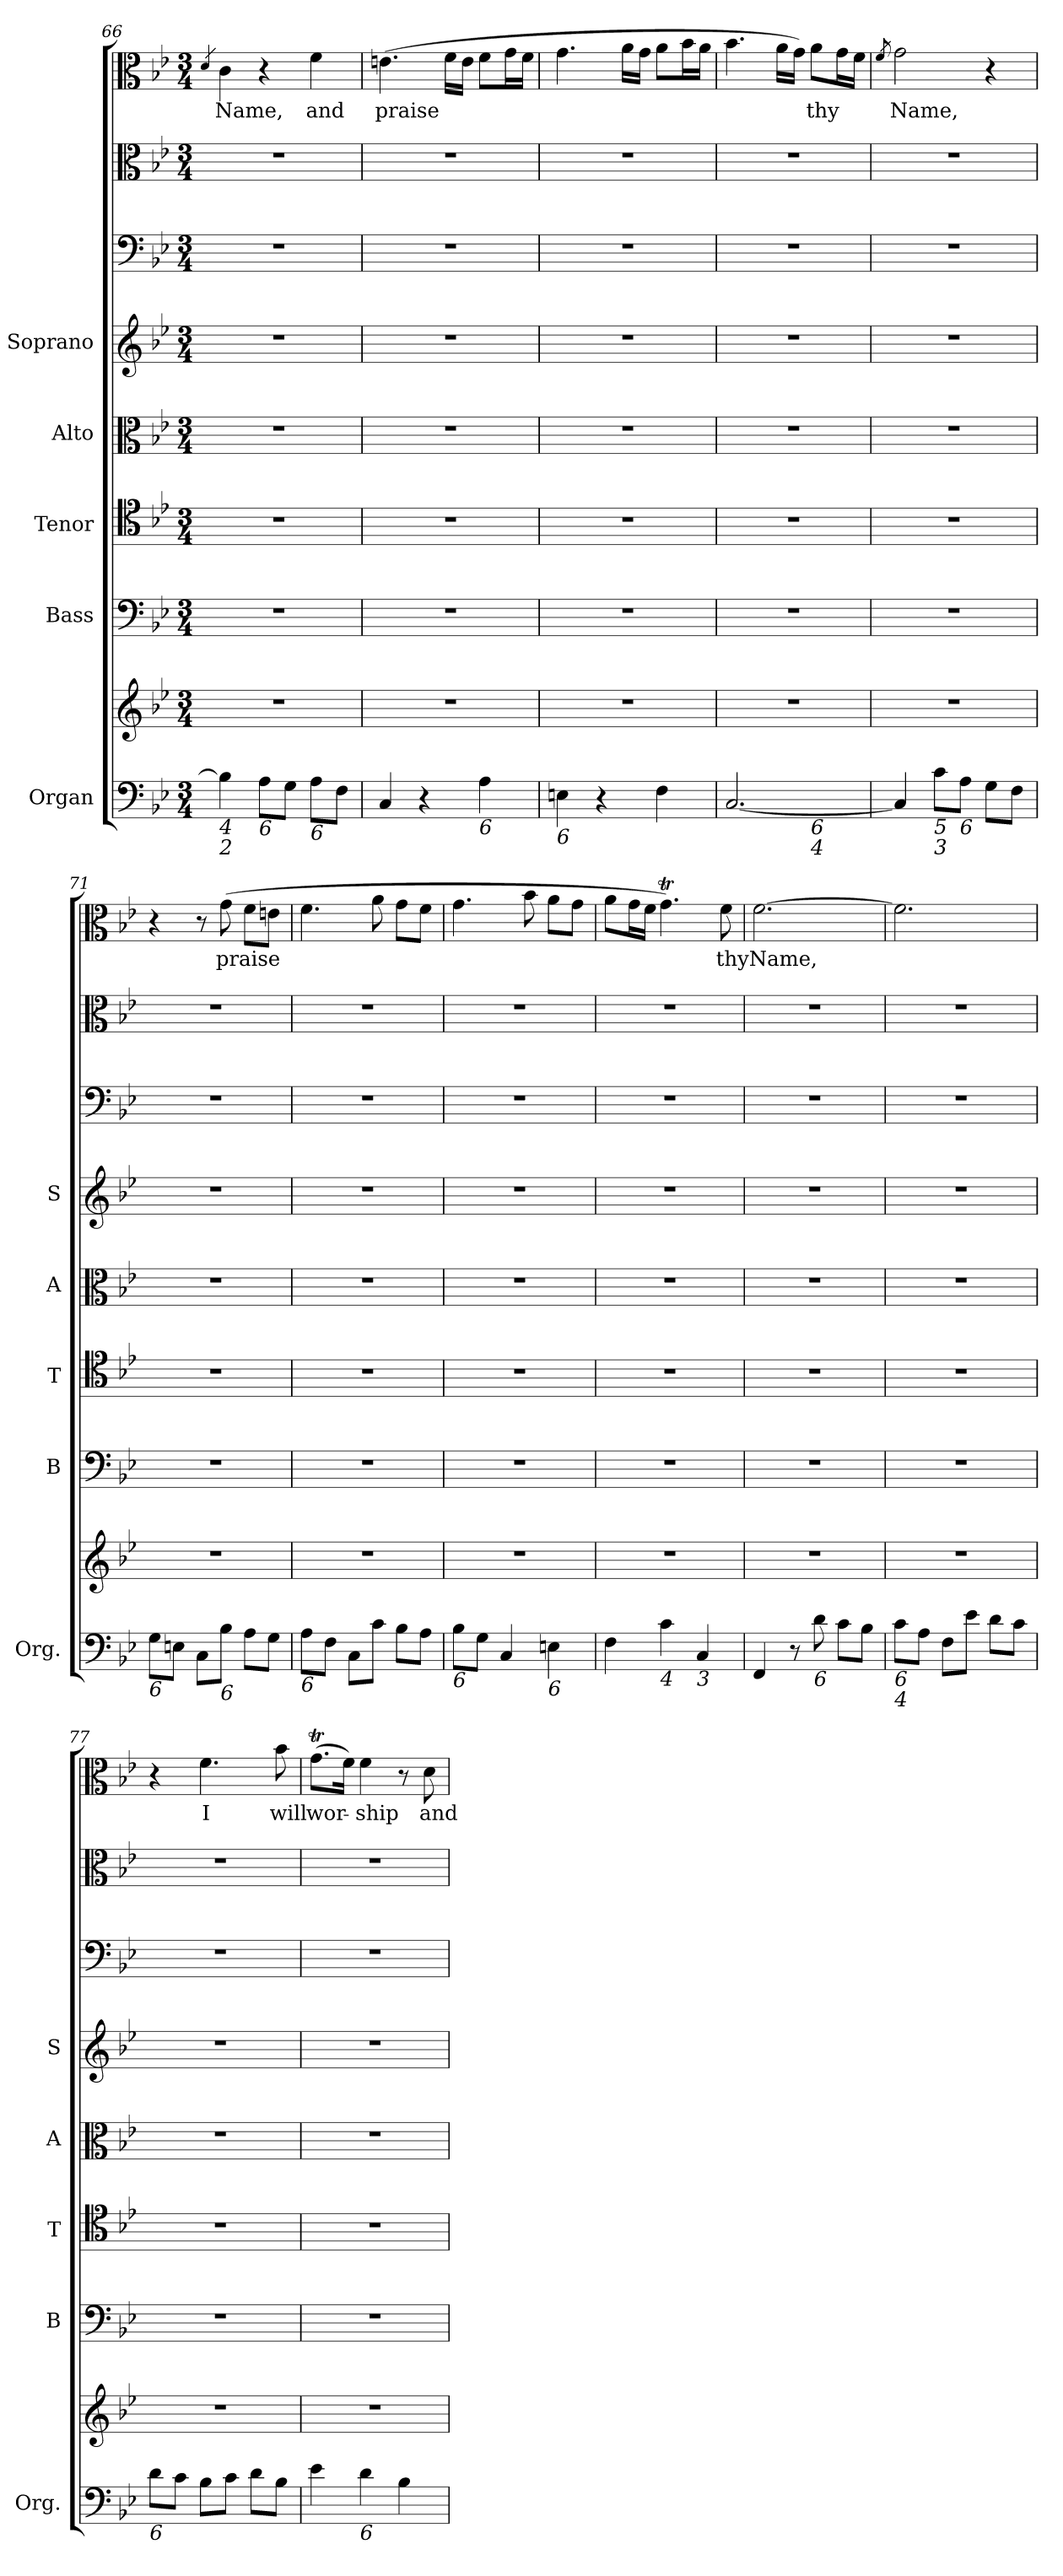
**kern	**kern	**kern	**kern	**kern	**kern	**kern	**kern	**kern	**text
*part8	*part8	*part7	*part6	*part5	*part4	*part3	*part2	*part1	*part1
*staff9	*staff8	*staff7	*staff6	*staff5	*staff4	*staff3	*staff2	*staff1	*staff1
*I"Organ	*	*I"Bass	*I"Tenor	*I"Alto	*I"Soprano	*	*	*	*
*I'Org.	*	*I'B	*I'T	*I'A	*I'S	*	*	*	*
!!LO:LB:g=z
*clefF4	*clefG2	*clefF4	*clefC4	*clefC3	*clefG2	*clefF4	*clefC3	*clefC3	*
*k[b-e-]	*k[b-e-]	*k[b-e-]	*k[b-e-]	*k[b-e-]	*k[b-e-]	*k[b-e-]	*k[b-e-]	*k[b-e-]	*
*B-:	*B-:	*B-:	*B-:	*B-:	*B-:	*B-:	*B-:	*B-:	*
*M3/4	*M3/4	*M3/4	*M3/4	*M3/4	*M3/4	*M3/4	*M3/4	*M3/4	*
=66	=66	=66	=66	=66	=66	=66	=66	=66	=66
.	.	.	.	.	.	.	.	4qd/	.
!LO:TX:b:i:t=4	!	!	!	!	!	!	!	!	!
!LO:TX:b:i:t=2	!	!	!	!	!	!	!	!	!
!	!	!	!	!	!	!	!	!	!LO:LY:b
4B-\]	2.r	2.r	2.r	2.r	2.r	2.r	2.r	4c\	Name,
!LO:TX:b:i:t=6	!	!	!	!	!	!	!	!	!
8A\L	.	.	.	.	.	.	.	4r	.
8G\J	.	.	.	.	.	.	.	.	.
!LO:TX:b:i:t=6	!	!	!	!	!	!	!	!	!
!	!	!	!	!	!	!	!	!	!LO:LY:b
8A\L	.	.	.	.	.	.	.	4f\	and
8F\J	.	.	.	.	.	.	.	.	.
=67	=67	=67	=67	=67	=67	=67	=67	=67	=67
!	!	!	!	!	!	!	!	!	!LO:LY:b
4C/	2.r	2.r	2.r	2.r	2.r	2.r	2.r	(>4.en\	praise
4r	.	.	.	.	.	.	.	.	.
.	.	.	.	.	.	.	.	16f\LL	.
.	.	.	.	.	.	.	.	16e\JJ	.
!LO:TX:b:i:t=6	!	!	!	!	!	!	!	!	!
4A\	.	.	.	.	.	.	.	8f\L	.
.	.	.	.	.	.	.	.	16g\L	.
.	.	.	.	.	.	.	.	16f\JJ	.
=68	=68	=68	=68	=68	=68	=68	=68	=68	=68
!LO:TX:b:i:t=6	!	!	!	!	!	!	!	!	!
4En\	2.r	2.r	2.r	2.r	2.r	2.r	2.r	4.g\	.
4r	.	.	.	.	.	.	.	.	.
.	.	.	.	.	.	.	.	16a\LL	.
.	.	.	.	.	.	.	.	16g\JJ	.
4F\	.	.	.	.	.	.	.	8a\L	.
.	.	.	.	.	.	.	.	16b-\L	.
.	.	.	.	.	.	.	.	16a\JJ	.
=69	=69	=69	=69	=69	=69	=69	=69	=69	=69
!LO:TX:b:i:t=7	!	!	!	!	!	!	!	!	!
*^	*	*	*	*	*	*	*	*	*
[2.C/	2ryy	2.r	2.r	2.r	2.r	2.r	2.r	2.r	4.b-\	.
.	.	.	.	.	.	.	.	.	16a\LL	.
.	.	.	.	.	.	.	.	.	16g\JJ)	.
!	!LO:TX:b:i:t=6	!	!	!	!	!	!	!	!	!
!	!LO:TX:b:i:t=4	!	!	!	!	!	!	!	!	!
!	!	!	!	!	!	!	!	!	!	!LO:LY:b
.	4ryy	.	.	.	.	.	.	.	8a\L	thy
.	.	.	.	.	.	.	.	.	16g\L	.
.	.	.	.	.	.	.	.	.	16f\JJ	.
*v	*v	*	*	*	*	*	*	*	*	*
=70	=70	=70	=70	=70	=70	=70	=70	=70	=70
.	.	.	.	.	.	.	.	8qf/	.
!	!	!	!	!	!	!	!	!	!LO:LY:b
4C/]	2.r	2.r	2.r	2.r	2.r	2.r	2.r	2g\	Name,
!LO:TX:b:i:t=5	!	!	!	!	!	!	!	!	!
!LO:TX:b:i:t=3	!	!	!	!	!	!	!	!	!
8c\L	.	.	.	.	.	.	.	.	.
!LO:TX:b:i:t=6	!	!	!	!	!	!	!	!	!
8A\J	.	.	.	.	.	.	.	.	.
8G\L	.	.	.	.	.	.	.	4r	.
8F\J	.	.	.	.	.	.	.	.	.
!!LO:LB:g=z
=71	=71	=71	=71	=71	=71	=71	=71	=71	=71
!LO:TX:b:i:t=6	!	!	!	!	!	!	!	!	!
8G\L	2.r	2.r	2.r	2.r	2.r	2.r	2.r	4r	.
8En\J	.	.	.	.	.	.	.	.	.
8C\L	.	.	.	.	.	.	.	8r	.
!LO:TX:b:i:t=6	!	!	!	!	!	!	!	!	!
!	!	!	!	!	!	!	!	!	!LO:LY:b
8B-\J	.	.	.	.	.	.	.	(>8g\	praise
8A\L	.	.	.	.	.	.	.	8f\L	.
8G\J	.	.	.	.	.	.	.	8en\J	.
=72	=72	=72	=72	=72	=72	=72	=72	=72	=72
!LO:TX:b:i:t=6	!	!	!	!	!	!	!	!	!
8A\L	2.r	2.r	2.r	2.r	2.r	2.r	2.r	4.f\	.
8F\J	.	.	.	.	.	.	.	.	.
8C\L	.	.	.	.	.	.	.	.	.
8c\J	.	.	.	.	.	.	.	8a\	.
8B-\L	.	.	.	.	.	.	.	8g\L	.
8A\J	.	.	.	.	.	.	.	8f\J	.
=73	=73	=73	=73	=73	=73	=73	=73	=73	=73
!LO:TX:b:i:t=6	!	!	!	!	!	!	!	!	!
8B-\L	2.r	2.r	2.r	2.r	2.r	2.r	2.r	4.g\	.
8G\J	.	.	.	.	.	.	.	.	.
4C/	.	.	.	.	.	.	.	.	.
.	.	.	.	.	.	.	.	8b-\	.
!LO:TX:b:i:t=6	!	!	!	!	!	!	!	!	!
4En\	.	.	.	.	.	.	.	8a\L	.
.	.	.	.	.	.	.	.	8g\J	.
=74	=74	=74	=74	=74	=74	=74	=74	=74	=74
4F\	2.r	2.r	2.r	2.r	2.r	2.r	2.r	8a\L	.
.	.	.	.	.	.	.	.	16g\L	.
.	.	.	.	.	.	.	.	16f\JJ	.
!LO:TX:b:i:t=4	!	!	!	!	!	!	!	!	!
4c\	.	.	.	.	.	.	.	4.gT\)	.
!LO:TX:b:i:t=3	!	!	!	!	!	!	!	!	!
4C/	.	.	.	.	.	.	.	.	.
!	!	!	!	!	!	!	!	!	!LO:LY:b
.	.	.	.	.	.	.	.	8f\	thy
=75	=75	=75	=75	=75	=75	=75	=75	=75	=75
!	!	!	!	!	!	!	!	!	!LO:LY:b
4FF/	2.r	2.r	2.r	2.r	2.r	2.r	2.r	[2.f\	Name,
8r	.	.	.	.	.	.	.	.	.
!LO:TX:b:i:t=6	!	!	!	!	!	!	!	!	!
8d\	.	.	.	.	.	.	.	.	.
8c\L	.	.	.	.	.	.	.	.	.
8B-\J	.	.	.	.	.	.	.	.	.
=76	=76	=76	=76	=76	=76	=76	=76	=76	=76
!LO:TX:b:i:t=6	!	!	!	!	!	!	!	!	!
!LO:TX:b:i:t=4	!	!	!	!	!	!	!	!	!
8c\L	2.r	2.r	2.r	2.r	2.r	2.r	2.r	2.f\]	.
8A\J	.	.	.	.	.	.	.	.	.
8F\L	.	.	.	.	.	.	.	.	.
8e-\J	.	.	.	.	.	.	.	.	.
8d\L	.	.	.	.	.	.	.	.	.
8c\J	.	.	.	.	.	.	.	.	.
!!LO:LB:g=z
=77	=77	=77	=77	=77	=77	=77	=77	=77	=77
!LO:TX:b:i:t=6	!	!	!	!	!	!	!	!	!
8d\L	2.r	2.r	2.r	2.r	2.r	2.r	2.r	4r	.
8c\J	.	.	.	.	.	.	.	.	.
!	!	!	!	!	!	!	!	!	!LO:LY:b
8B-\L	.	.	.	.	.	.	.	4.f\	I
8c\J	.	.	.	.	.	.	.	.	.
8d\L	.	.	.	.	.	.	.	.	.
!	!	!	!	!	!	!	!	!	!LO:LY:b
8B-\J	.	.	.	.	.	.	.	8b-\	will
=78	=78	=78	=78	=78	=78	=78	=78	=78	=78
!	!	!	!	!	!	!	!	!	!LO:LY:b
4e-\	2.r	2.r	2.r	2.r	2.r	2.r	2.r	(>8.gT\L	wor-
.	.	.	.	.	.	.	.	16f\Jk)	.
!LO:TX:b:i:t=6	!	!	!	!	!	!	!	!	!
!	!	!	!	!	!	!	!	!	!LO:LY:b
4d\	.	.	.	.	.	.	.	4f\	-ship
4B-\	.	.	.	.	.	.	.	8r	.
!	!	!	!	!	!	!	!	!	!LO:LY:b
.	.	.	.	.	.	.	.	8d\	and
=	=	=	=	=	=	=	=	=	=
*-	*-	*-	*-	*-	*-	*-	*-	*-	*-
